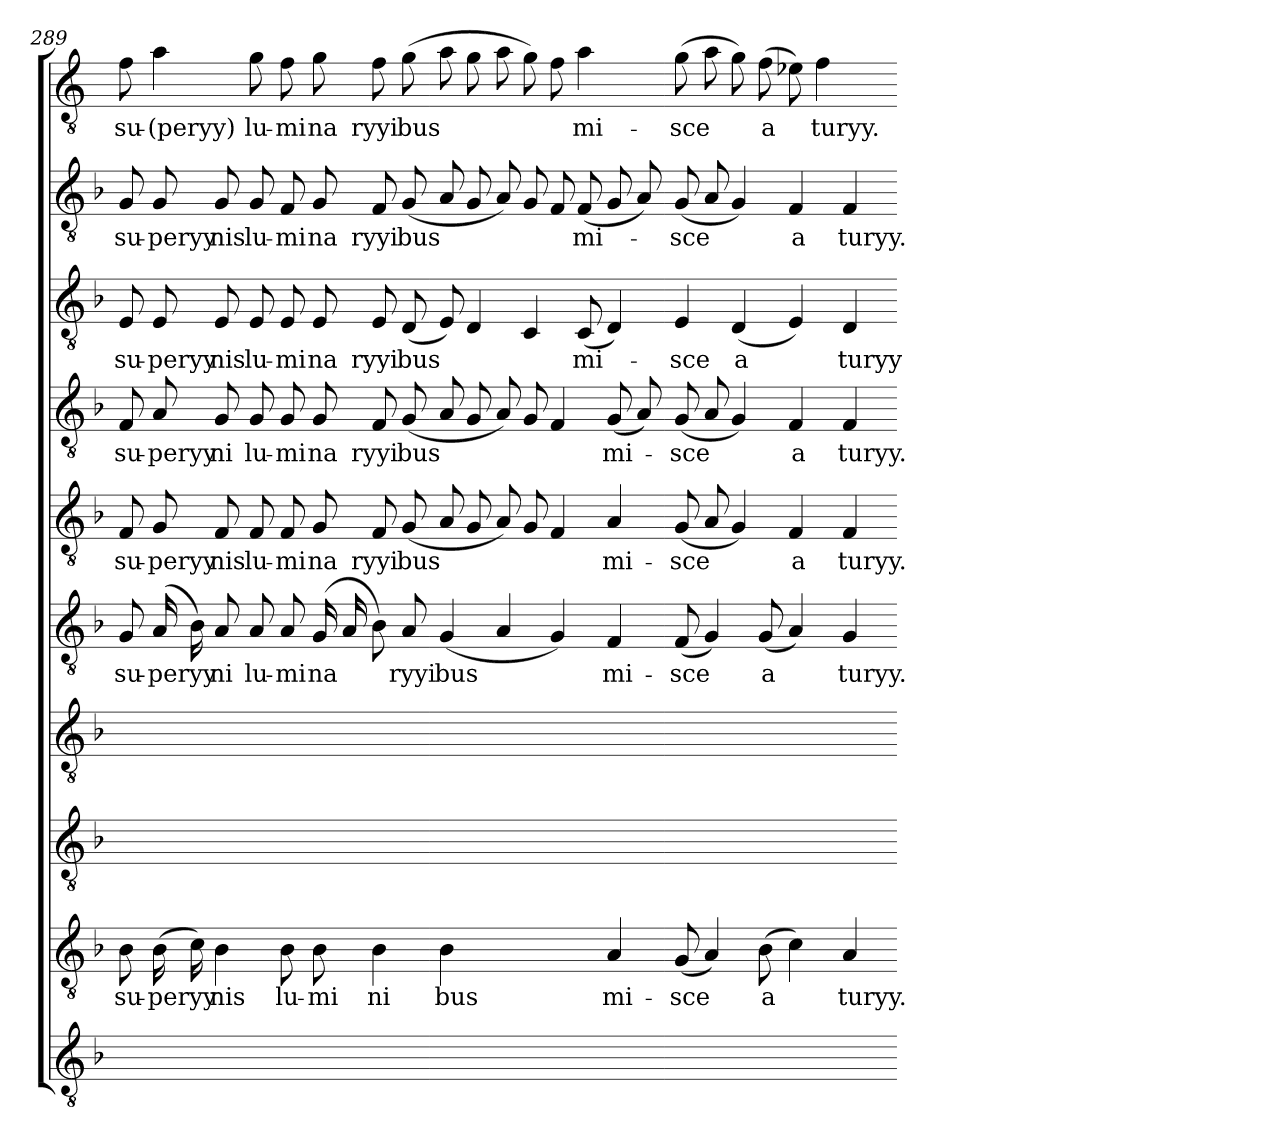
**kern	**kern	**text	**kern	**kern	**kern	**text	**kern	**text	**kern	**text	**kern	**text	**kern	**text	**kern	**text
*part10	*part9	*part9	*part8	*part7	*part6	*part6	*part5	*part5	*part4	*part4	*part3	*part3	*part2	*part2	*part1	*part1
*staff10	*staff9	*staff9	*staff8	*staff7	*staff6	*staff6	*staff5	*staff5	*staff4	*staff4	*staff3	*staff3	*staff2	*staff2	*staff1	*staff1
*clefGv2	*clefGv2	*	*clefGv2	*clefGv2	*clefGv2	*	*clefGv2	*	*clefGv2	*	*clefGv2	*	*clefGv2	*	*clefGv2	*
*k[b-]	*k[b-]	*	*k[b-]	*k[b-]	*k[b-]	*	*k[b-]	*	*k[b-]	*	*k[b-]	*	*k[b-]	*	*k[]	*
=289	=289	=289	=289	=289	=289	=289	=289	=289	=289	=289	=289	=289	=289	=289	=289	=289
1ryy	8B-	su-	1ryy	1ryy	8G	su-	8F	su-	8F	su-	8E	su-	8G	su-	8f	su-
.	(16B-	peryy	.	.	(16A	peryy	8G	peryy	8A	peryy	8E	peryy	8G	peryy	4a	-(peryy)
.	16c)	.	.	.	16B-)	.	.	.	.	.	.	.	.	.	.	.
.	4B-	-nis	.	.	8A	-ni	8F	-nis	8G	-ni	8E	-nis	8G	-nis	.	.
.	.	.	.	.	8A	lu-	8F	lu-	8G	lu-	8E	lu-	8G	lu-	8g	lu-
.	8B-	lu-	.	.	8A	mi	8F	mi	8G	mi	8E	mi	8F	mi	8f	mi
.	8B-	mi	.	.	(16G	na	8G	na	8G	na	8E	na	8G	na	8g	na
.	.	.	.	.	16A	.	.	.	.	.	.	.	.	.	.	.
.	4B-	ni	.	.	8B-)	.	8F	ryyi	8F	ryyi	8E	ryyi	8F	ryyi	8f	ryyi
.	.	.	.	.	8A	ryyi	(8G	-bus	(8G	-bus	(8D	-bus	(8G	-bus	(8g	-bus
=290-	=290-	=290-	=290-	=290-	=290-	=290-	=290-	=290-	=290-	=290-	=290-	=290-	=290-	=290-	=290-	=290-
1ryy	4B-	-bus	1ryy	1ryy	(4G	-bus	8A	.	8A	.	8E)	.	8A	.	8a	.
.	.	.	.	.	.	.	8G	.	8G	.	4D	.	8G	.	8g	.
.	2ryy	.	.	.	4A	.	8A)	.	8A)	.	.	.	8A)	.	8a	.
.	.	.	.	.	.	.	8G	.	8G	.	4C	.	8G	.	8g)	.
.	.	.	.	.	4G)	.	4F	.	4F	.	.	.	8F	.	8f	.
.	.	.	.	.	.	.	.	.	.	.	(8C	mi-	(8F	mi-	4a	mi-
.	4A	mi-	.	.	4F	mi-	4A	mi-	(8G	mi-	4D)	.	8G	.	.	.
.	.	.	.	.	.	.	.	.	8A)	.	.	.	8A)	.	8ryy	.
=291-	=291-	=291-	=291-	=291-	=291-	=291-	=291-	=291-	=291-	=291-	=291-	=291-	=291-	=291-	=291-	=291-
1ryy	(8G	sce	1ryy	1ryy	(8F	sce	(8G	sce	(8G	sce	4E	sce	(8G	sce	(8g	sce
.	4A)	.	.	.	4G)	.	8A	.	8A	.	.	.	8A	.	8a	.
.	.	.	.	.	.	.	4G)	.	4G)	.	(4D	a	4G)	.	8g)	.
.	(8B-	a	.	.	(8G	a	.	.	.	.	.	.	.	.	(8f	a
.	4c)	.	.	.	4A)	.	4F	a	4F	a	4E)	.	4F	a	8e-)	.
.	.	.	.	.	.	.	.	.	.	.	.	.	.	.	4f	-turyy.
.	4A	-turyy.	.	.	4G	-turyy.	4F	-turyy.	4F	-turyy.	4D	-turyy	4F	-turyy.	.	.
.	.	.	.	.	.	.	.	.	.	.	.	.	.	.	8ryy	.
=-	=-	=-	=-	=-	=-	=-	=-	=-	=-	=-	=-	=-	=-	=-	=-	=-
*-	*-	*-	*-	*-	*-	*-	*-	*-	*-	*-	*-	*-	*-	*-	*-	*-
